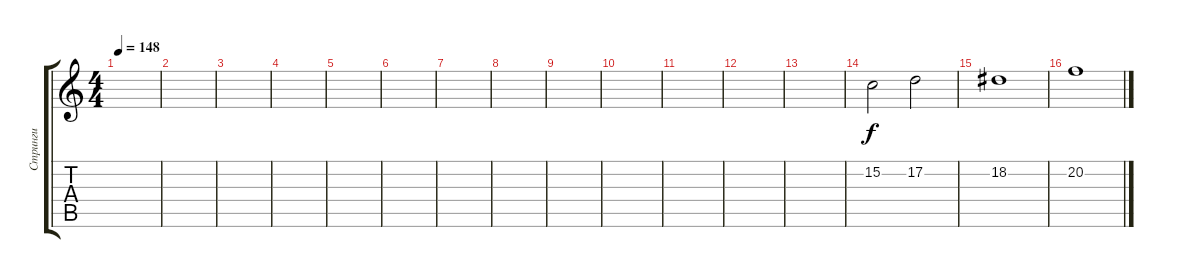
\track ("Стринги" "Стринги") {instrument stringensemble1}
\staff {score tabs}
\tuning (D4 A3 F3 C3 G2 C2) {hide}
\ts (4 4)
\tempo 148
\clef g2
\ks c
|
|
|
|
|
|
|
|
|
|
|
|
|
15.2.2{volume 11} 17.2.2 |
18.2.1 |
20.2.1
